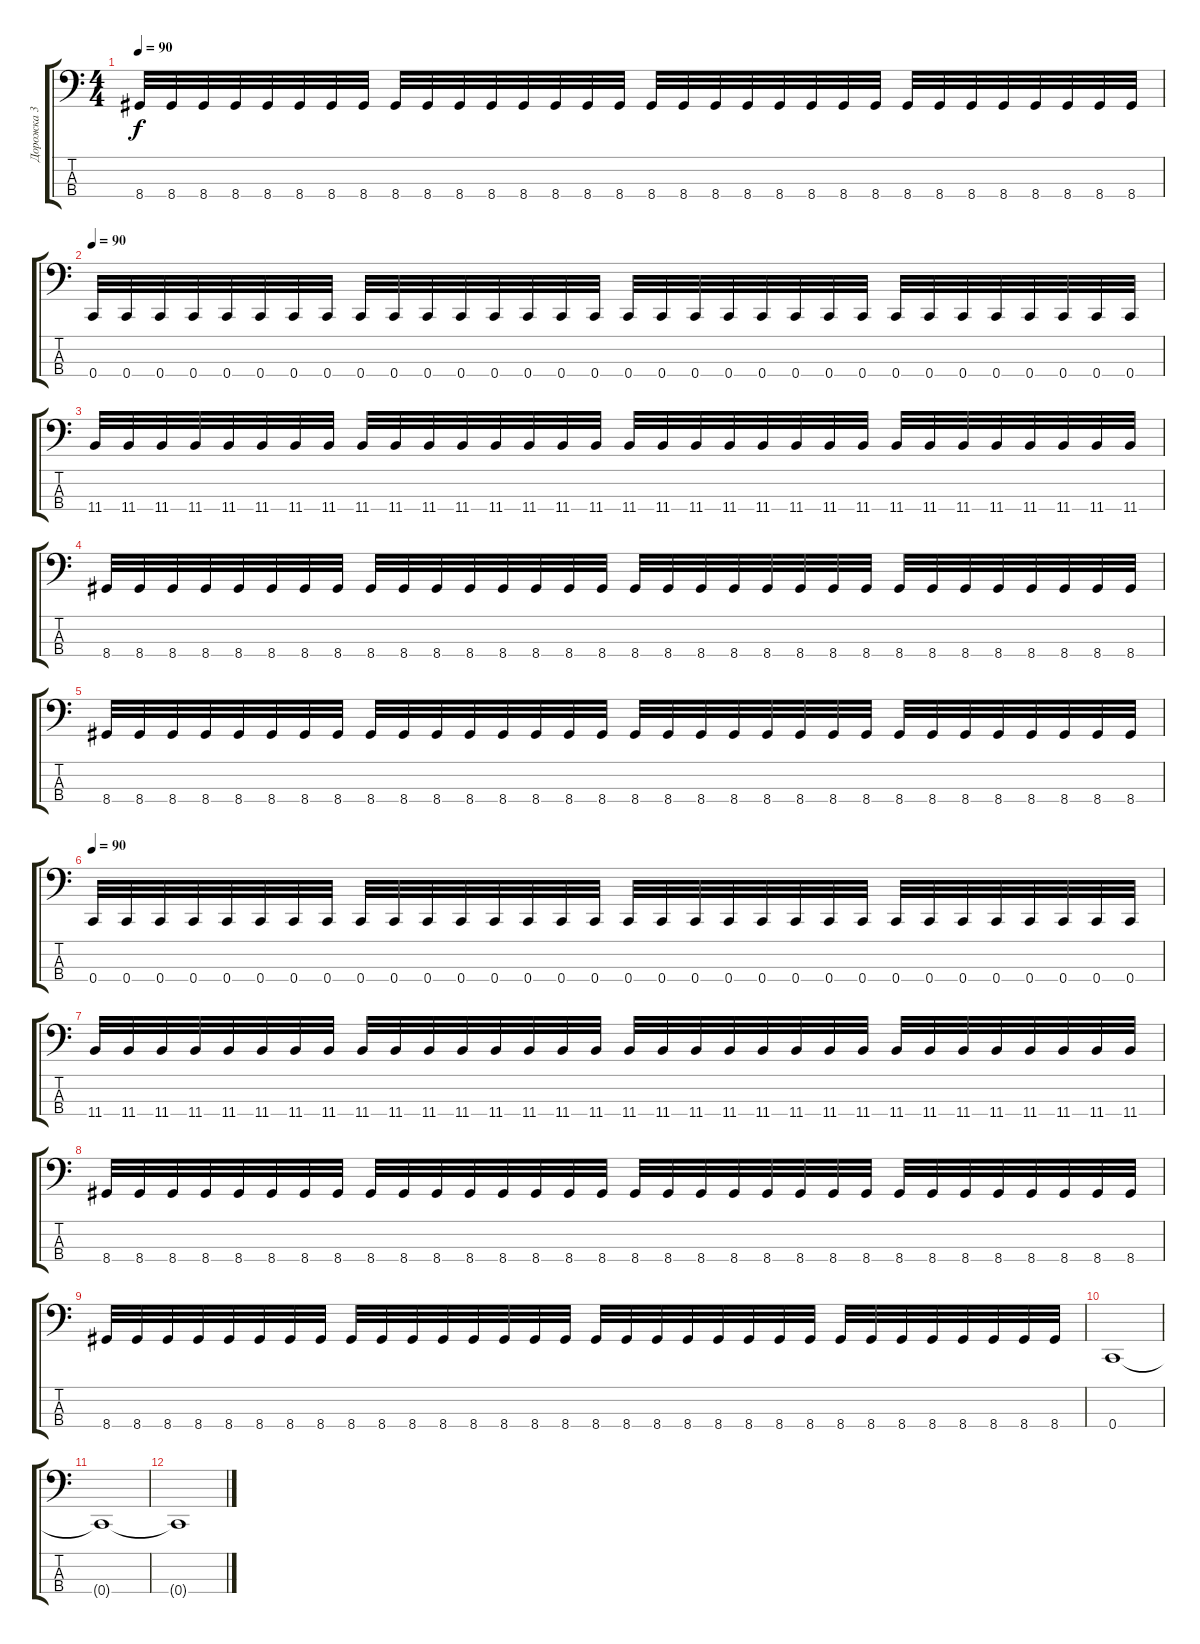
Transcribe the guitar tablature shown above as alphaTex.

\track ("Дорожка 3" "Дорожка 3") {instrument electricbassfinger}
\staff {score tabs}
\tuning (F2 C2 G1 C1) {hide}
\ts (4 4)
\tempo 90
\clef f4
\ks c
8.4.32{dy f} 8.4.32 8.4.32 8.4.32 8.4.32 8.4.32 8.4.32 8.4.32 8.4.32 8.4.32 8.4.32 8.4.32 8.4.32 8.4.32 8.4.32 8.4.32 8.4.32 8.4.32 8.4.32 8.4.32 8.4.32 8.4.32 8.4.32 8.4.32 8.4.32 8.4.32 8.4.32 8.4.32 8.4.32 8.4.32 8.4.32 8.4.32 |
\tempo 90
0.4.32 0.4.32 0.4.32 0.4.32 0.4.32 0.4.32 0.4.32 0.4.32 0.4.32 0.4.32 0.4.32 0.4.32 0.4.32 0.4.32 0.4.32 0.4.32 0.4.32 0.4.32 0.4.32 0.4.32 0.4.32 0.4.32 0.4.32 0.4.32 0.4.32 0.4.32 0.4.32 0.4.32 0.4.32 0.4.32 0.4.32 0.4.32 |
11.4.32 11.4.32 11.4.32 11.4.32 11.4.32 11.4.32 11.4.32 11.4.32 11.4.32 11.4.32 11.4.32 11.4.32 11.4.32 11.4.32 11.4.32 11.4.32 11.4.32 11.4.32 11.4.32 11.4.32 11.4.32 11.4.32 11.4.32 11.4.32 11.4.32 11.4.32 11.4.32 11.4.32 11.4.32 11.4.32 11.4.32 11.4.32 |
8.4.32 8.4.32 8.4.32 8.4.32 8.4.32 8.4.32 8.4.32 8.4.32 8.4.32 8.4.32 8.4.32 8.4.32 8.4.32 8.4.32 8.4.32 8.4.32 8.4.32 8.4.32 8.4.32 8.4.32 8.4.32 8.4.32 8.4.32 8.4.32 8.4.32 8.4.32 8.4.32 8.4.32 8.4.32 8.4.32 8.4.32 8.4.32 |
8.4.32 8.4.32 8.4.32 8.4.32 8.4.32 8.4.32 8.4.32 8.4.32 8.4.32 8.4.32 8.4.32 8.4.32 8.4.32 8.4.32 8.4.32 8.4.32 8.4.32 8.4.32 8.4.32 8.4.32 8.4.32 8.4.32 8.4.32 8.4.32 8.4.32 8.4.32 8.4.32 8.4.32 8.4.32 8.4.32 8.4.32 8.4.32 |
\tempo 90
0.4.32 0.4.32 0.4.32 0.4.32 0.4.32 0.4.32 0.4.32 0.4.32 0.4.32 0.4.32 0.4.32 0.4.32 0.4.32 0.4.32 0.4.32 0.4.32 0.4.32 0.4.32 0.4.32 0.4.32 0.4.32 0.4.32 0.4.32 0.4.32 0.4.32 0.4.32 0.4.32 0.4.32 0.4.32 0.4.32 0.4.32 0.4.32 |
11.4.32 11.4.32 11.4.32 11.4.32 11.4.32 11.4.32 11.4.32 11.4.32 11.4.32 11.4.32 11.4.32 11.4.32 11.4.32 11.4.32 11.4.32 11.4.32 11.4.32 11.4.32 11.4.32 11.4.32 11.4.32 11.4.32 11.4.32 11.4.32 11.4.32 11.4.32 11.4.32 11.4.32 11.4.32 11.4.32 11.4.32 11.4.32 |
8.4.32 8.4.32 8.4.32 8.4.32 8.4.32 8.4.32 8.4.32 8.4.32 8.4.32 8.4.32 8.4.32 8.4.32 8.4.32 8.4.32 8.4.32 8.4.32 8.4.32 8.4.32 8.4.32 8.4.32 8.4.32 8.4.32 8.4.32 8.4.32 8.4.32 8.4.32 8.4.32 8.4.32 8.4.32 8.4.32 8.4.32 8.4.32 |
8.4.32 8.4.32 8.4.32 8.4.32 8.4.32 8.4.32 8.4.32 8.4.32 8.4.32 8.4.32 8.4.32 8.4.32 8.4.32 8.4.32 8.4.32 8.4.32 8.4.32 8.4.32 8.4.32 8.4.32 8.4.32 8.4.32 8.4.32 8.4.32 8.4.32 8.4.32 8.4.32 8.4.32 8.4.32 8.4.32 8.4.32 8.4.32 |
0.4.1 |
0.4{t}.1 |
0.4{t}.1
